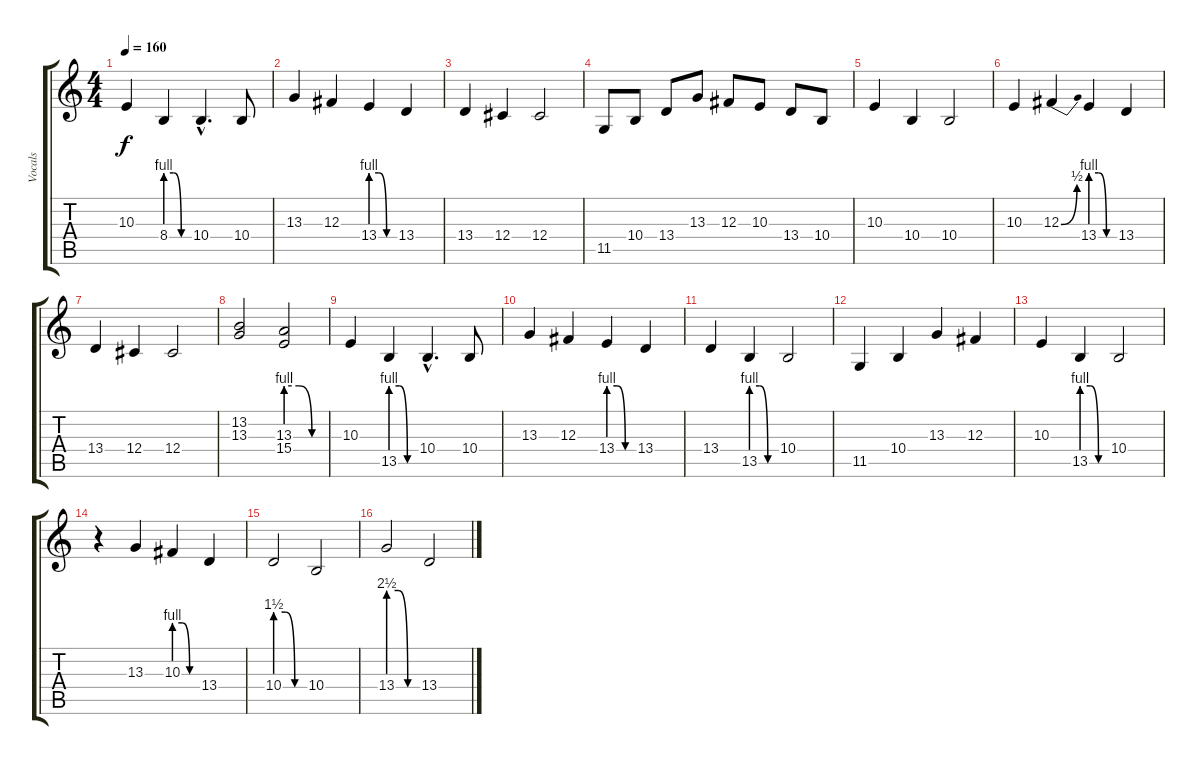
\track ("Vocals" "Vocals") {instrument lead6voice}
\staff {score tabs}
\tuning (Eb4 Bb3 Gb3 Db3 Ab2 Eb2) {hide}
\ts (4 4)
\tempo 160
\clef g2
\ks c
10.3.4{dy f} 8.4{be (custom 0 4 20 4 40 0 60 0)}.4 10.4{hac}.4{d} 10.4.8 |
13.3.4 12.3.4 13.4{be (custom 0 4 20 4 40 0 60 0)}.4 13.4.4 |
13.4.4 12.4.4 12.4.2 |
11.5.8 10.4.8 13.4.8 13.3.8 12.3.8 10.3.8 13.4.8 10.4.8 |
10.3.4 10.4.4 10.4.2 |
10.3.4 12.3{be (bend 0 0 60 2)}.4 13.4{be (custom 0 4 20 4 40 0 60 0)}.4 13.4.4 |
13.4.4 12.4.4 12.4.2 |
(13.2 13.3).2 (13.3{be (custom 0 4 20 4 40 0 60 0)} 15.4).2 |
10.3.4 13.5{be (custom 0 4 20 4 40 0 60 0)}.4 10.4{hac}.4{d} 10.4.8 |
13.3.4 12.3.4 13.4{be (custom 0 4 20 4 40 0 60 0)}.4 13.4.4 |
13.4.4 13.5{be (custom 0 4 20 4 40 0 60 0)}.4 10.4.2 |
11.5.4 10.4.4 13.3.4 12.3.4 |
10.3.4 13.5{be (custom 0 4 20 4 40 0 60 0)}.4 10.4.2 |
r.4 13.3.4 10.3{be (custom 0 4 20 4 40 0 60 0)}.4 13.4.4 |
10.4{be (custom 0 6 20 6 40 0 60 0)}.2 10.4.2 |
13.4{be (custom 0 10 20 10 40 0 60 0)}.2 13.4.2
